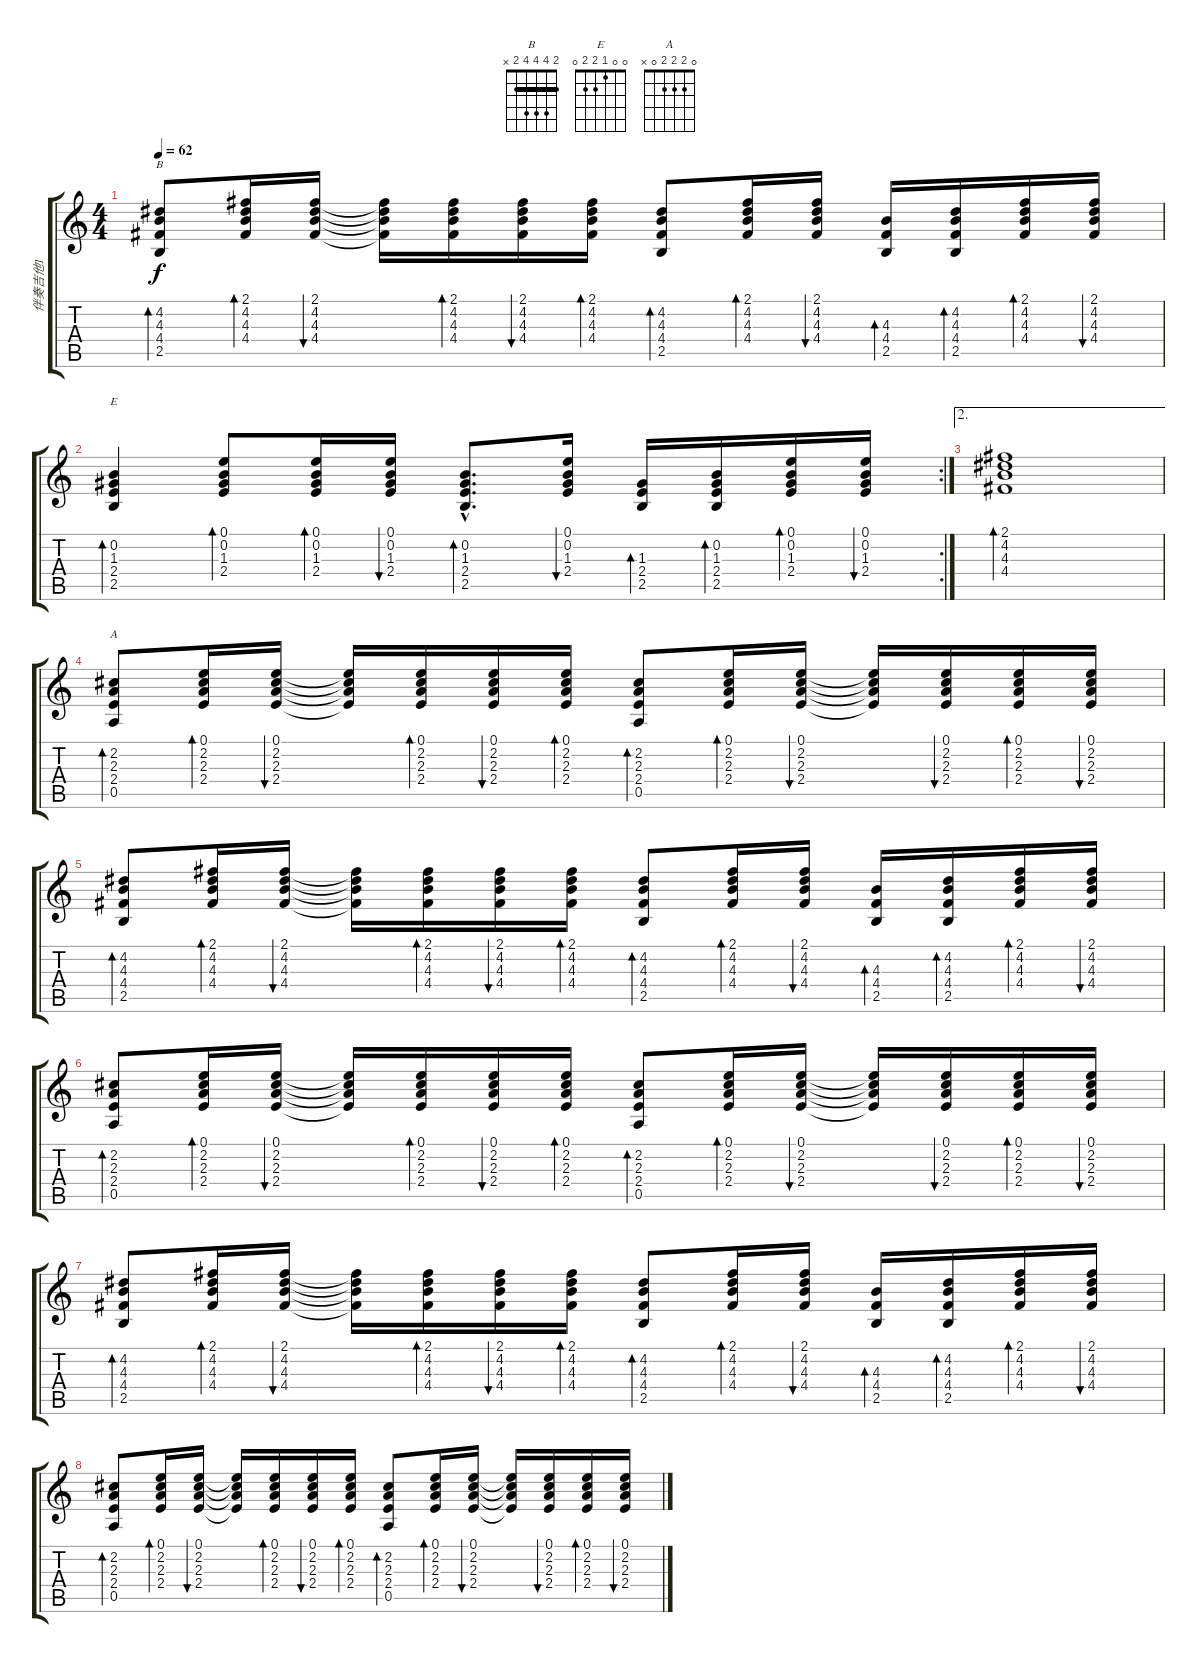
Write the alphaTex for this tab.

\track ("伴奏吉他1" "伴奏吉他1") {instrument acousticguitarsteel}
\staff {score tabs}
\tuning (E4 B3 G3 D3 A2 E2) {hide}
\chord ("B" 2 4 4 4 2 x) {barre 2}
\chord ("E" 0 0 1 2 2 0)
\chord ("A" 0 2 2 2 0 x)
\ts (4 4)
\tempo 62
\clef g2
\ks c
(4.2 4.3 4.4 2.5).8{bd 30 ch "B" dy f} (2.1 4.2 4.3 4.4).16{bd 30} (2.1 4.2 4.3 4.4).16{bu 30} (2.1{t} 4.2{t} 4.3{t} 4.4{t}).16 (2.1 4.2 4.3 4.4).16{bd 30} (2.1 4.2 4.3 4.4).16{bu 30} (2.1 4.2 4.3 4.4).16{bd 30} (4.2 4.3 4.4 2.5).8{bd 30} (2.1 4.2 4.3 4.4).16{bd 30} (2.1 4.2 4.3 4.4).16{bu 30} (4.3 4.4 2.5).16{bd 60} (4.2 4.3 4.4 2.5).16{bd 60} (2.1 4.2 4.3 4.4).16{bd 30} (2.1 4.2 4.3 4.4).16{bu 30} |
\rc 2
(0.2 1.3 2.4 2.5).4{bd 30 ch "E"} (0.1 0.2 1.3 2.4).8{bd 30} (0.1 0.2 1.3 2.4).16{bd 60} (0.1 0.2 1.3 2.4).16{bu 60} (0.2{hac} 1.3{hac} 2.4{hac} 2.5{hac}).8{d bd 30} (0.1 0.2 1.3 2.4).16{bu 60} (1.3 2.4 2.5).16{bd 60} (0.2 1.3 2.4 2.5).16{bd 60} (0.1 0.2 1.3 2.4).16{bd 30} (0.1 0.2 1.3 2.4).16{bu 30} |
\ae 2
(2.1 4.2 4.3 4.4).1{bd 120} |
(2.2 2.3 2.4 0.5).8{bd 30 ch "A"} (0.1 2.2 2.3 2.4).16{bd 30} (0.1 2.2 2.3 2.4).16{bu 30} (0.1{t} 2.2{t} 2.3{t} 2.4{t}).16 (0.1 2.2 2.3 2.4).16{bd 30} (0.1 2.2 2.3 2.4).16{bu 30} (0.1 2.2 2.3 2.4).16{bd 30} (2.2 2.3 2.4 0.5).8{bd 30} (0.1 2.2 2.3 2.4).16{bd 30} (0.1 2.2 2.3 2.4).16{bu 30} (0.1{t} 2.2{t} 2.3{t} 2.4{t}).16 (0.1 2.2 2.3 2.4).16{bu 60} (0.1 2.2 2.3 2.4).16{bd 30} (0.1 2.2 2.3 2.4).16{bu 30} |
(4.2 4.3 4.4 2.5).8{bd 30} (2.1 4.2 4.3 4.4).16{bd 30} (2.1 4.2 4.3 4.4).16{bu 30} (2.1{t} 4.2{t} 4.3{t} 4.4{t}).16 (2.1 4.2 4.3 4.4).16{bd 30} (2.1 4.2 4.3 4.4).16{bu 30} (2.1 4.2 4.3 4.4).16{bd 30} (4.2 4.3 4.4 2.5).8{bd 30} (2.1 4.2 4.3 4.4).16{bd 30} (2.1 4.2 4.3 4.4).16{bu 30} (4.3 4.4 2.5).16{bd 60} (4.2 4.3 4.4 2.5).16{bd 60} (2.1 4.2 4.3 4.4).16{bd 30} (2.1 4.2 4.3 4.4).16{bu 30} |
(2.2 2.3 2.4 0.5).8{bd 30} (0.1 2.2 2.3 2.4).16{bd 30} (0.1 2.2 2.3 2.4).16{bu 30} (0.1{t} 2.2{t} 2.3{t} 2.4{t}).16 (0.1 2.2 2.3 2.4).16{bd 30} (0.1 2.2 2.3 2.4).16{bu 30} (0.1 2.2 2.3 2.4).16{bd 30} (2.2 2.3 2.4 0.5).8{bd 30} (0.1 2.2 2.3 2.4).16{bd 30} (0.1 2.2 2.3 2.4).16{bu 30} (0.1{t} 2.2{t} 2.3{t} 2.4{t}).16 (0.1 2.2 2.3 2.4).16{bu 60} (0.1 2.2 2.3 2.4).16{bd 30} (0.1 2.2 2.3 2.4).16{bu 30} |
(4.2 4.3 4.4 2.5).8{bd 30} (2.1 4.2 4.3 4.4).16{bd 30} (2.1 4.2 4.3 4.4).16{bu 30} (2.1{t} 4.2{t} 4.3{t} 4.4{t}).16 (2.1 4.2 4.3 4.4).16{bd 30} (2.1 4.2 4.3 4.4).16{bu 30} (2.1 4.2 4.3 4.4).16{bd 30} (4.2 4.3 4.4 2.5).8{bd 30} (2.1 4.2 4.3 4.4).16{bd 30} (2.1 4.2 4.3 4.4).16{bu 30} (4.3 4.4 2.5).16{bd 60} (4.2 4.3 4.4 2.5).16{bd 60} (2.1 4.2 4.3 4.4).16{bd 30} (2.1 4.2 4.3 4.4).16{bu 30} |
(2.2 2.3 2.4 0.5).8{bd 30} (0.1 2.2 2.3 2.4).16{bd 30} (0.1 2.2 2.3 2.4).16{bu 30} (0.1{t} 2.2{t} 2.3{t} 2.4{t}).16 (0.1 2.2 2.3 2.4).16{bd 30} (0.1 2.2 2.3 2.4).16{bu 30} (0.1 2.2 2.3 2.4).16{bd 30} (2.2 2.3 2.4 0.5).8{bd 30} (0.1 2.2 2.3 2.4).16{bd 30} (0.1 2.2 2.3 2.4).16{bu 30} (0.1{t} 2.2{t} 2.3{t} 2.4{t}).16 (0.1 2.2 2.3 2.4).16{bu 60} (0.1 2.2 2.3 2.4).16{bd 30} (0.1 2.2 2.3 2.4).16{bu 30}
